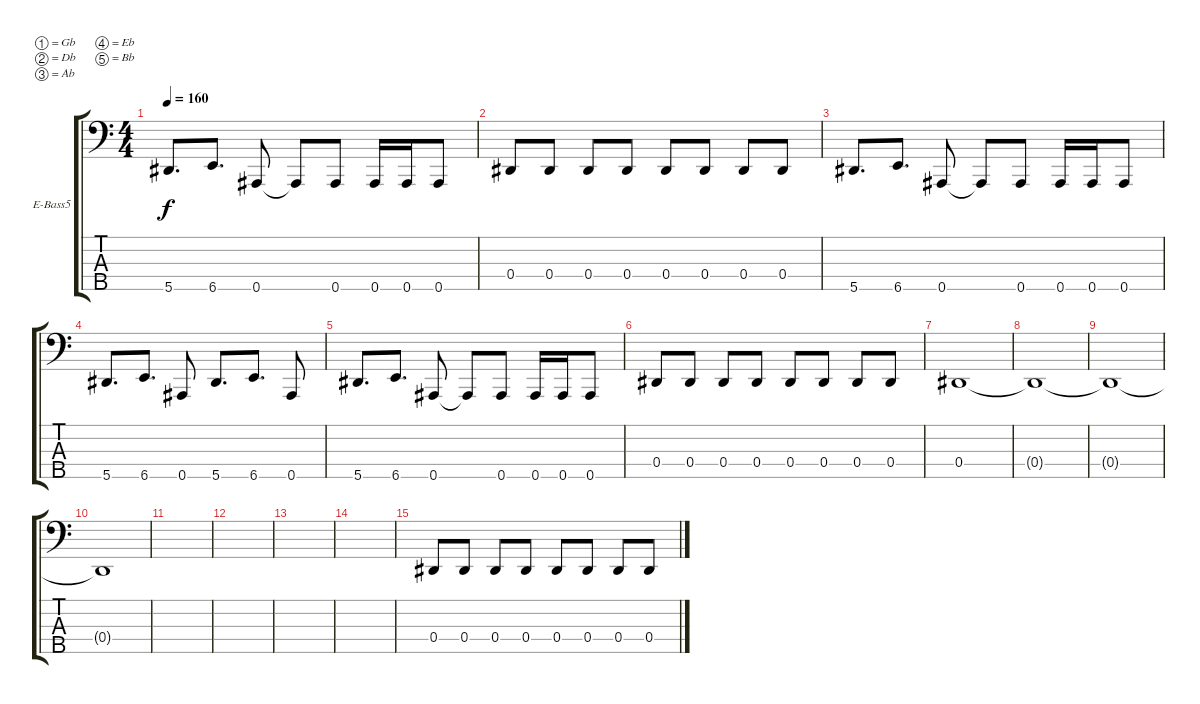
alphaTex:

\defaultSystemsLayout 4
\bracketExtendMode groupsimilarinstruments
\firstSystemTrackNameOrientation horizontal
\otherSystemsTrackNameOrientation horizontal
\track ("Arif Mirabdolbaghi" "E-Bass5") {instrument electricbassfinger}
\staff {score tabs}
\tuning (Gb2 Db2 Ab1 Eb1 Bb0)
\ts (4 4)
\tempo 160
\clef f4
\ks c
5.5.8{d dy f} 6.5.8{d} 0.5.8 0.5{t}.8 0.5.8 0.5.16 0.5.16 0.5.8 |
0.4.8 0.4.8 0.4.8 0.4.8 0.4.8 0.4.8 0.4.8 0.4.8 |
5.5.8{d} 6.5.8{d} 0.5.8 0.5{t}.8 0.5.8 0.5.16 0.5.16 0.5.8 |
5.5.8{d} 6.5.8{d} 0.5.8 5.5.8{d} 6.5.8{d} 0.5.8 |
5.5.8{d} 6.5.8{d} 0.5.8 0.5{t}.8 0.5.8 0.5.16 0.5.16 0.5.8 |
0.4.8 0.4.8 0.4.8 0.4.8 0.4.8 0.4.8 0.4.8 0.4.8 |
\scale
0.487395 0.4.1 |
\scale
0.256303 0.4{t}.1 |
\scale
0.256303 0.4{t}.1 |
\scale
0.333333 0.4{t}.1 |
\scale
0.333333 |
\scale
0.333333 |
|
|
0.4.8 0.4.8 0.4.8 0.4.8 0.4.8 0.4.8 0.4.8 0.4.8
